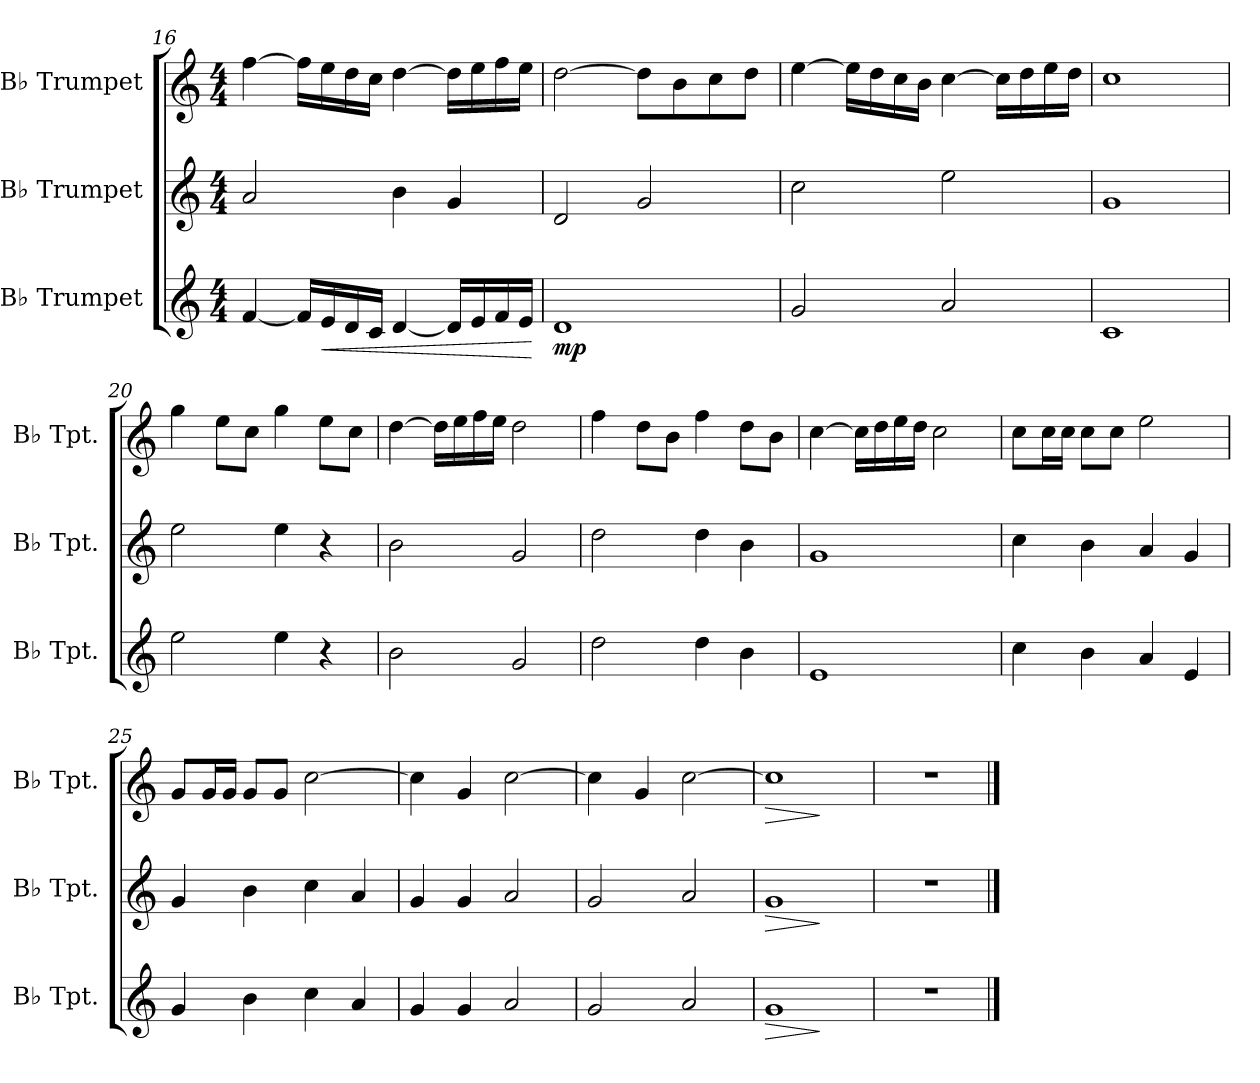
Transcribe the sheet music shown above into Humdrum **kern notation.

**kern	**dynam	**kern	**dynam	**kern	**dynam
*part3	*part3	*part2	*part2	*part1	*part1
*staff3	*staff3	*staff2	*staff2	*staff1	*staff1
*I"B♭ Trumpet	*	*I"B♭ Trumpet	*	*I"B♭ Trumpet	*
*I'B♭ Tpt.	*	*I'B♭ Tpt.	*	*I'B♭ Tpt.	*
*clefG2	*	*clefG2	*	*clefG2	*
*ITrd1c2	*	*ITrd1c2	*	*ITrd1c2	*
*k[b-e-]	*	*k[b-e-]	*	*k[b-e-]	*
*M4/4	*	*M4/4	*	*M4/4	*
=16	=16	=16	=16	=16	=16
[4e-/	.	2g/	.	[4ee-\	.
16e-/LL]	.	.	.	16ee-\LL]	.
!	!LO:HP:b	!	!	!	!
16d/	<	.	.	16dd\	.
16c/	.	.	.	16cc\	.
16B-/JJ	.	.	.	16b-\JJ	.
[4c/	.	4a\	.	[4cc\	.
16c/LL]	.	4f/	.	16cc\LL]	.
16d/	.	.	.	16dd\	.
16e-/	.	.	.	16ee-\	.
16d/JJ	.	.	.	16dd\JJ	.
.	[	.	.	.	.
!!LO:LB:g=z
=17	=17	=17	=17	=17	=17
!	!LO:DY:b	!	!	!	!
1c	mp	2c/	.	[2cc\	.
.	.	2f/	.	8cc\L]	.
.	.	.	.	8a\	.
.	.	.	.	8b-\	.
.	.	.	.	8cc\J	.
=18	=18	=18	=18	=18	=18
2f/	.	2b-\	.	[4dd\	.
.	.	.	.	16dd\LL]	.
.	.	.	.	16cc\	.
.	.	.	.	16b-\	.
.	.	.	.	16a\JJ	.
2g/	.	2dd\	.	[4b-\	.
.	.	.	.	16b-\LL]	.
.	.	.	.	16cc\	.
.	.	.	.	16dd\	.
.	.	.	.	16cc\JJ	.
=19	=19	=19	=19	=19	=19
1B-	.	1f	.	1b-	.
=20	=20	=20	=20	=20	=20
2dd\	.	2dd\	.	4ff\	.
.	.	.	.	8dd\L	.
.	.	.	.	8b-\J	.
4dd\	.	4dd\	.	4ff\	.
4r	.	4r	.	8dd\L	.
.	.	.	.	8b-\J	.
=21	=21	=21	=21	=21	=21
2a\	.	2a\	.	[4cc\	.
.	.	.	.	16cc\LL]	.
.	.	.	.	16dd\	.
.	.	.	.	16ee-\	.
.	.	.	.	16dd\JJ	.
2f/	.	2f/	.	2cc\	.
=22	=22	=22	=22	=22	=22
2cc\	.	2cc\	.	4ee-\	.
.	.	.	.	8cc\L	.
.	.	.	.	8a\J	.
4cc\	.	4cc\	.	4ee-\	.
4a\	.	4a\	.	8cc\L	.
.	.	.	.	8a\J	.
!!LO:PB:g=z
=23	=23	=23	=23	=23	=23
1d	.	1f	.	[4b-\	.
.	.	.	.	16b-\LL]	.
.	.	.	.	16cc\	.
.	.	.	.	16dd\	.
.	.	.	.	16cc\JJ	.
.	.	.	.	2b-\	.
=24	=24	=24	=24	=24	=24
4b-\	.	4b-\	.	8b-\L	.
.	.	.	.	16b-\L	.
.	.	.	.	16b-\JJ	.
4a\	.	4a\	.	8b-\L	.
.	.	.	.	8b-\J	.
4g/	.	4g/	.	2dd\	.
4d/	.	4f/	.	.	.
=25	=25	=25	=25	=25	=25
4f/	.	4f/	.	8f/L	.
.	.	.	.	16f/L	.
.	.	.	.	16f/JJ	.
4a\	.	4a\	.	8f/L	.
.	.	.	.	8f/J	.
4b-\	.	4b-\	.	[2b-\	.
4g/	.	4g/	.	.	.
=26	=26	=26	=26	=26	=26
4f/	.	4f/	.	4b-\]	.
4f/	.	4f/	.	4f/	.
2g/	.	2g/	.	[2b-\	.
=27	=27	=27	=27	=27	=27
2f/	.	2f/	.	4b-\]	.
.	.	.	.	4f/	.
2g/	.	2g/	.	[2b-\	.
=28	=28	=28	=28	=28	=28
!	!LO:HP:b	!	!LO:HP:b	!	!LO:HP:b
1f	>	1f	>	1b-]	>
.	]	.	]	.	]
=29	=29	=29	=29	=29	=29
1r	.	1r	.	1r	.
==	==	==	==	==	==
*-	*-	*-	*-	*-	*-
